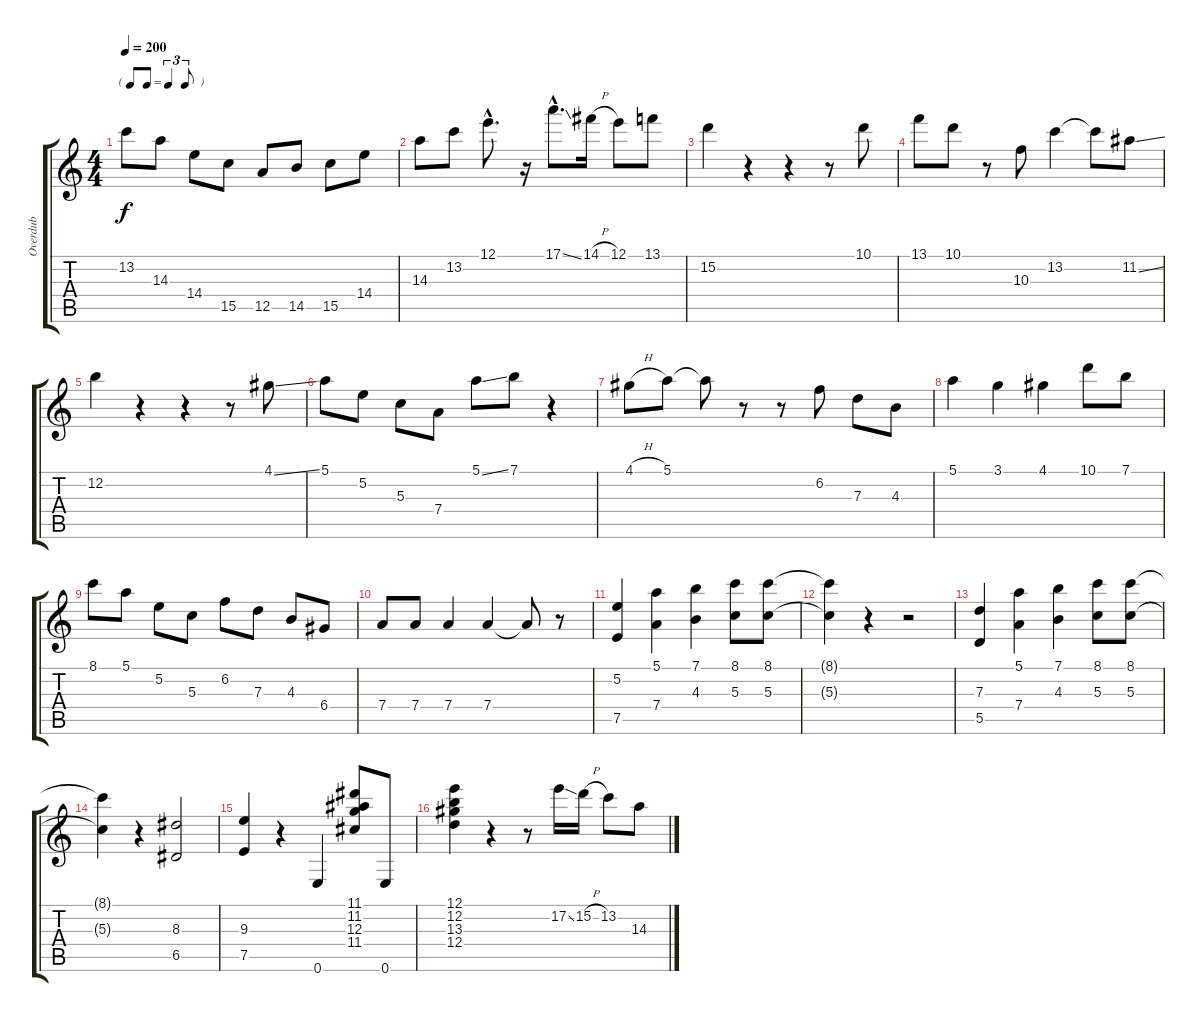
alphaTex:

\track ("Overdub" "Overdub") {instrument electricbasspick}
\staff {score tabs}
\tuning (E4 B3 G3 D3 A2 E2) {hide}
\ts (4 4)
\tf triplet8th
\tempo 200
\clef g2
\ks c
13.2.8{dy f} 14.3.8 14.4.8 15.5.8 12.5.8 14.5.8 15.5.8 14.4.8 |
14.3.8 13.2.8 12.1{hac}.8{d} r.16 17.1{ss hac}.8{d} 14.1{h}.16 12.1.8 13.1.8 |
15.2.4 r.4 r.4 r.8 10.1.8 |
13.1.8 10.1.8 r.8 10.3.8 13.2.4 13.2{t}.8 11.2{ss}.8 |
12.2.4 r.4 r.4 r.8 4.1{ss}.8 |
5.1.8 5.2.8 5.3.8 7.4.8 5.1{ss}.8 7.1.8 r.4 |
4.1{h}.8 5.1.8 5.1{t}.8 r.8 r.8 6.2.8 7.3.8 4.3.8 |
5.1.4 3.1.4 4.1.4 10.1.8 7.1.8 |
8.1.8 5.1.8 5.2.8 5.3.8 6.2.8 7.3.8 4.3.8 6.4.8 |
7.4.8 7.4.8 7.4.4 7.4.4 7.4{t}.8 r.8 |
(5.2 7.5).4 (5.1 7.4).4 (7.1 4.3).4 (8.1 5.3).8 (8.1 5.3).8 |
(8.1{t} 5.3{t}).4 r.4 r.2 |
(7.3 5.5).4 (5.1 7.4).4 (7.1 4.3).4 (8.1 5.3).8 (8.1 5.3).8 |
(8.1{t} 5.3{t}).4 r.4 (8.3 6.5).2 |
(9.3 7.5).4 r.4 0.6.4 (11.1 11.2 12.3 11.4).8 0.6.8 |
(12.1 12.2 13.3 12.4).4 r.4 r.8 17.2{ss}.16 15.2{h}.16 13.2.8 14.3.8
